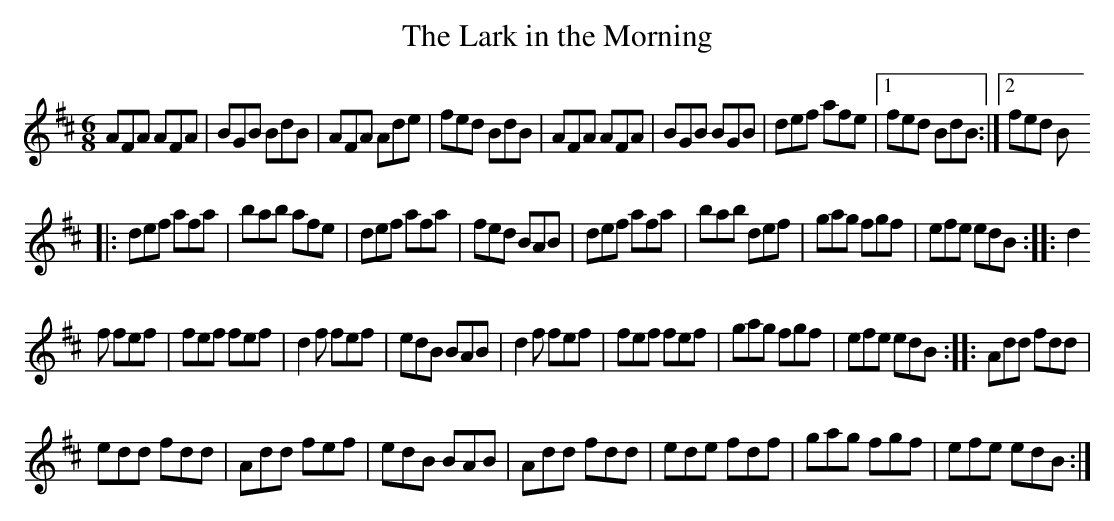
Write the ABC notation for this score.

X:1
T:The Lark in the Morning
M:6/8
L:1/8
K:D
AFA AFA|BGB BdB|AFA Ade|fed BdB|AFA AFA|BGB BGB|def afe|1fed BdB:|2fed B
3|:def  afa|bab afe|def afa|fed BAB|def afa|bab def|gag fgf|efe edB:||:d2
f fef|fef fef|d2f fef|edB BAB|d2f fef|fef fef|gag fgf|efe edB:||:Add fdd|
edd fdd|Add fef|edB BAB|Add fdd|ede fdf|gag fgf|efe edB:|
